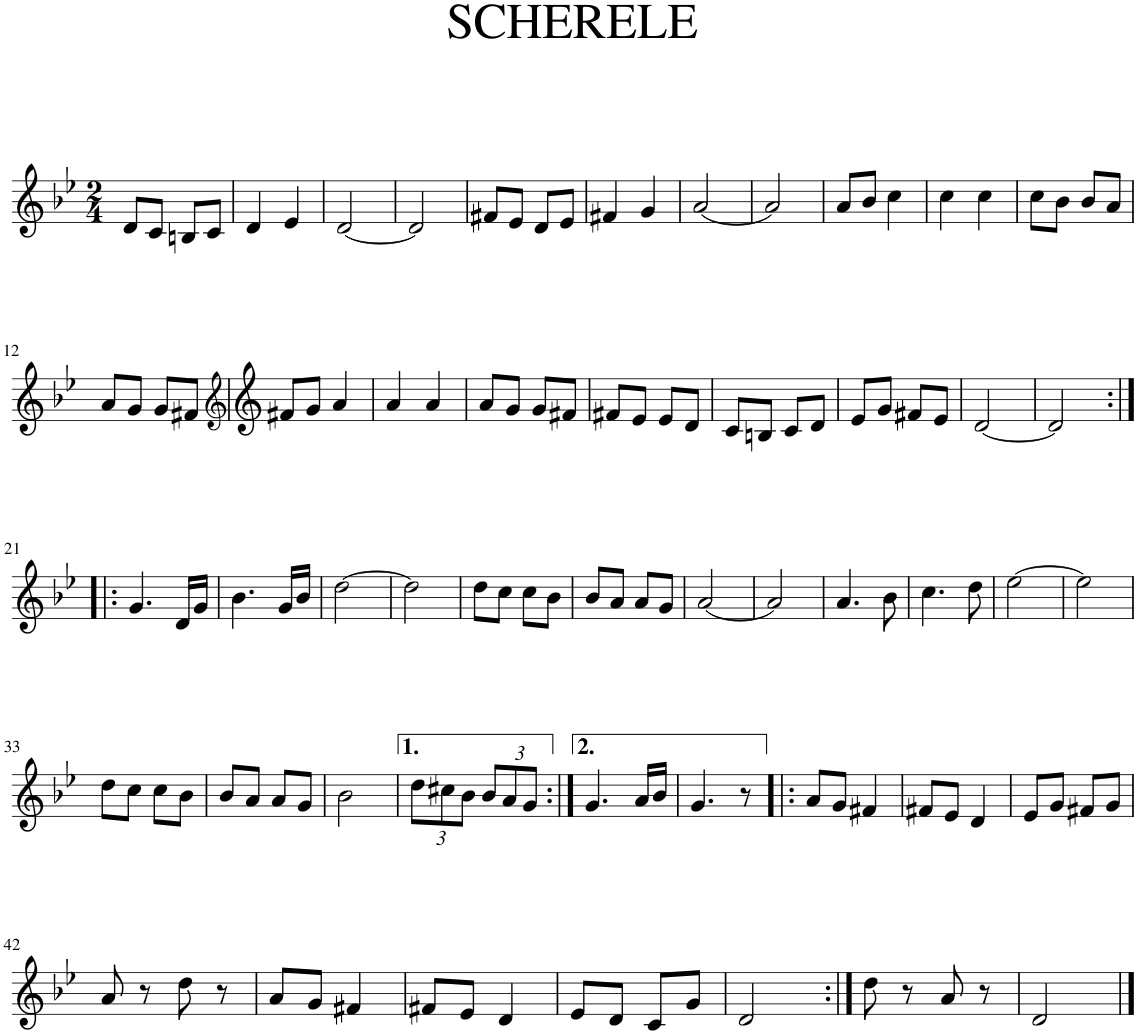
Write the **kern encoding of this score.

**kern
*part1
*staff1
*I"C Trumpet
*I'Tpt
*clefG2
*k[b-e-]
*M2/4
=1
8d/L
8c/J
8Bn/L
8c/J
=2
4d/
4e-/
=3
[2d/
=4
2d/]
=5
8f#X/L
8e-/J
8d/L
8e-/J
=6
4f#X/
4g/
=7
[2a/
=8
2a/]
=9
8a/L
8b-/J
4cc\
=10
4cc\
4cc\
=11
8cc\L
8b-\J
8b-/L
8a/J
!!LO:LB:g=z
=12
8a/L
8g/J
8g/L
8f#X/J
=13
*clefG2
8f#X/L
8g/J
4a/
=14
4a/
4a/
=15
8a/L
8g/J
8g/L
8f#X/J
=16
8f#X/L
8e-/J
8e-/L
8d/J
=17
8c/L
8Bn/J
8c/L
8d/J
=18
8e-/L
8g/J
8f#X/L
8e-/J
=19
[2d/
=20
2d/]
!!LO:LB:g=z
=21:|!|:
4.g/
16d/LL
16g/JJ
=22
4.b-\
16g/LL
16b-/JJ
=23
[2dd\
=24
2dd\]
=25
8dd\L
8cc\J
8cc\L
8b-\J
=26
8b-/L
8a/J
8a/L
8g/J
=27
[2a/
=28
2a/]
=29
4.a/
8b-\
=30
4.cc\
8dd\
=31
[2ee-\
=32
2ee-\]
!!LO:LB:g=z
=33
8dd\L
8cc\J
8cc\L
8b-\J
=34
8b-/L
8a/J
8a/L
8g/J
=35
2b-\
=36
*Xbrackettup
12dd\L
12cc#X\
12b-\J
12b-/L
12a/
12g/J
=37:|!
4.g/
16a/LL
16b-/JJ
=38
4.g/
8r
=39!|:
8a/L
8g/J
4f#X/
=40
8f#X/L
8e-/J
4d/
=41
8e-/L
8g/J
8f#X/L
8g/J
!!LO:LB:g=z
=42
8a/
8r
8dd\
8r
=43
8a/L
8g/J
4f#X/
=44
8f#X/L
8e-/J
4d/
=45
8e-/L
8d/J
8c/L
8g/J
=46
2d/
=47:|!
8dd\
8r
8a/
8r
=48
2d/
==
*-
